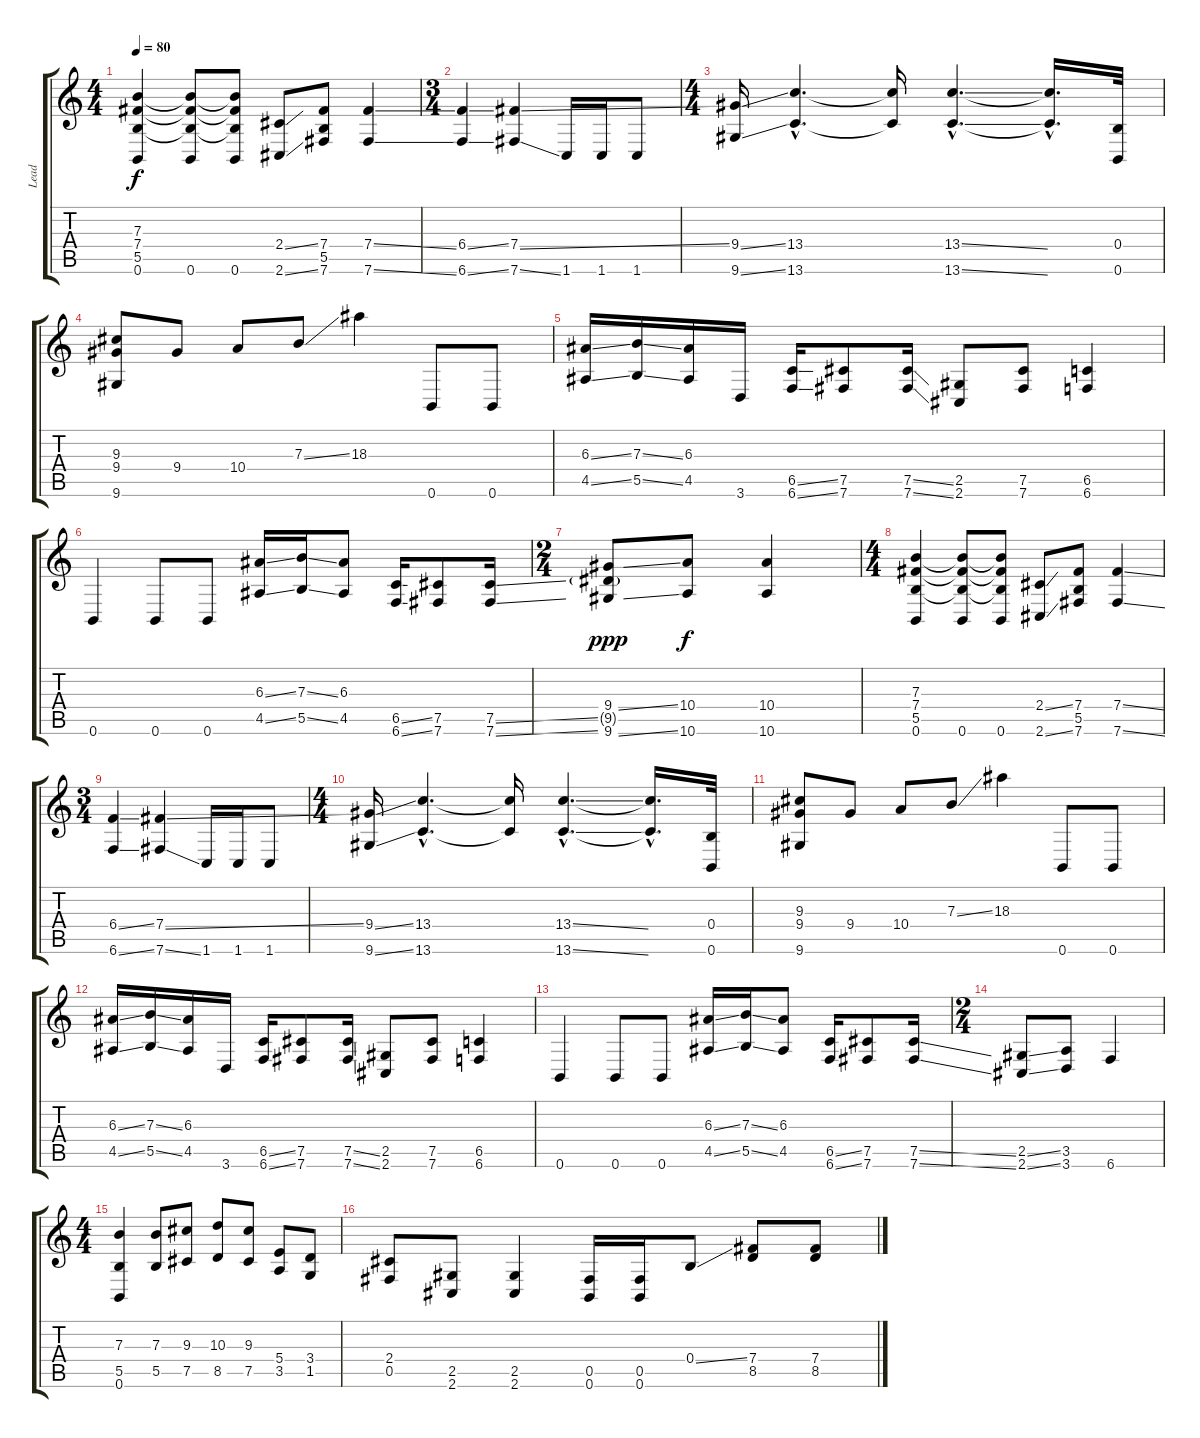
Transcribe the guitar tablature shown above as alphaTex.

\track ("Lead" "Lead") {instrument distortionguitar}
\staff {score tabs}
\tuning (Db4 Ab3 E3 B2 Gb2 B1) {hide}
\ts (4 4)
\tempo 80
\clef g2
\ks c
(7.3 7.4 5.5 0.6).4{dy f instrument distortionguitar} (7.3{t} 7.4{t} 5.5{t} 0.6).8 (7.3{t} 7.4{t} 5.5{t} 0.6).8 (2.4{ss} 2.6{ss}).8 (7.4 5.5 7.6).8 (7.4{ss} 7.6{ss}).4 |
\ts (3 4)
(6.4{ss} 6.6{ss}).4 (7.4{ss} 7.6{ss}).4 1.6.16 1.6.16 1.6.8 |
\ts (4 4)
(9.4{ss} 9.6{ss}).16 (13.4{hac} 13.6{hac}).4{d} (13.4{t} 13.6{t}).16 (13.4{ss hac} 13.6{ss hac}).4{d} (13.4{hac t} 13.6{hac t}).16{d} (0.4 0.6).32 |
(9.3 9.4 9.6).8 9.4.8 10.4.8 7.3{ss}.8 18.3.4 0.6.8 0.6.8 |
(6.3{ss} 4.5{ss}).16 (7.3{ss} 5.5{ss}).16 (6.3 4.5).16 3.6.16 (6.5{ss} 6.6{ss}).16 (7.5 7.6).8 (7.5{ss} 7.6{ss}).16 (2.5 2.6).8 (7.5 7.6).8 (6.5 6.6).4 |
0.6.4 0.6.8 0.6.8 (6.3{ss} 4.5{ss}).16 (7.3{ss} 5.5{ss}).16 (6.3 4.5).8 (6.5{ss} 6.6{ss}).16 (7.5 7.6).8 (7.5{ss} 7.6{ss}).16 |
\ts (2 4)
(9.4{ss} 9.5{g} 9.6{ss}).8{dy ppp} (10.4 10.6).8{dy f} (10.4 10.6).4 |
\ts (4 4)
(7.3 7.4 5.5 0.6).4 (7.3{t} 7.4{t} 5.5{t} 0.6).8 (7.3{t} 7.4{t} 5.5{t} 0.6).8 (2.4{ss} 2.6{ss}).8 (7.4 5.5 7.6).8 (7.4{ss} 7.6{ss}).4 |
\ts (3 4)
(6.4{ss} 6.6{ss}).4 (7.4{ss} 7.6{ss}).4 1.6.16 1.6.16 1.6.8 |
\ts (4 4)
(9.4{ss} 9.6{ss}).16 (13.4{hac} 13.6{hac}).4{d} (13.4{t} 13.6{t}).16 (13.4{ss hac} 13.6{ss hac}).4{d} (13.4{hac t} 13.6{hac t}).16{d} (0.4 0.6).32 |
(9.3 9.4 9.6).8 9.4.8 10.4.8 7.3{ss}.8 18.3.4 0.6.8 0.6.8 |
(6.3{ss} 4.5{ss}).16 (7.3{ss} 5.5{ss}).16 (6.3 4.5).16 3.6.16 (6.5{ss} 6.6{ss}).16 (7.5 7.6).8 (7.5{ss} 7.6{ss}).16 (2.5 2.6).8 (7.5 7.6).8 (6.5 6.6).4 |
0.6.4 0.6.8 0.6.8 (6.3{ss} 4.5{ss}).16 (7.3{ss} 5.5{ss}).16 (6.3 4.5).8 (6.5{ss} 6.6{ss}).16 (7.5 7.6).8 (7.5{ss} 7.6{ss}).16 |
\ts (2 4)
(2.5{ss} 2.6{ss}).8 (3.5 3.6).8 6.6.4 |
\ts (4 4)
(7.3 5.5 0.6).4 (7.3 5.5).8 (9.3 7.5).8 (10.3 8.5).8 (9.3 7.5).8 (5.4 3.5).8 (3.4 1.5).8 |
(2.4 0.5).8 (2.5 2.6).8 (2.5 2.6).4 (0.5 0.6).16 (0.5 0.6).16 0.4{ss}.8 (7.4 8.5).8 (7.4 8.5).8
